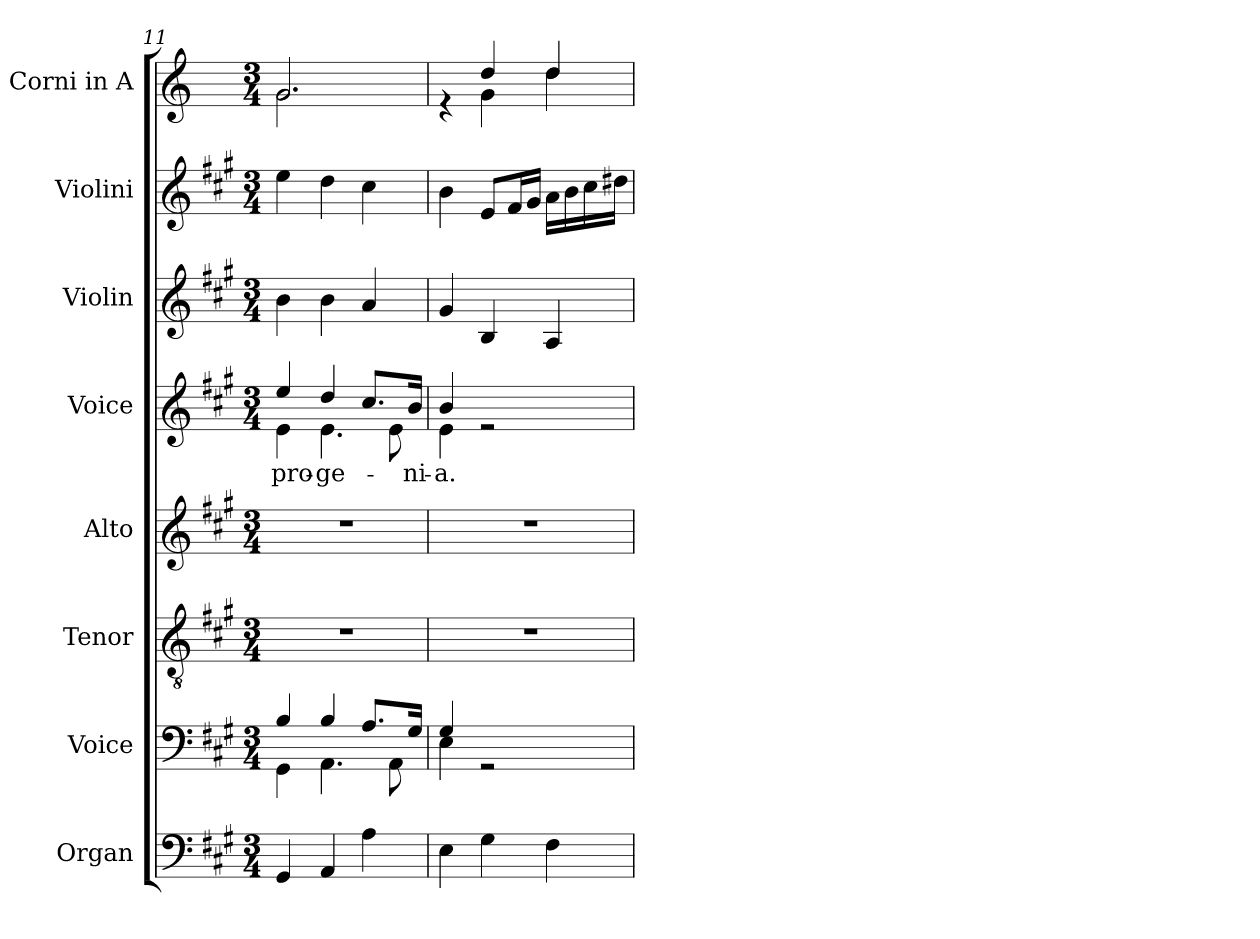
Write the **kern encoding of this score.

**kern	**kern	**kern	**kern	**kern	**text	**kern	**kern	**kern
*part8	*part7	*part6	*part5	*part4	*part4	*part3	*part2	*part1
*staff8	*staff7	*staff6	*staff5	*staff4	*staff4	*staff3	*staff2	*staff1
*I"Organ	*I"Voice	*I"Tenor	*I"Alto	*I"Voice	*	*I"Violin	*I"Violini	*I"Corni in A
*	*	*	*	*	*	*I'Vln	*I'Vln	*
*clefF4	*clefF4	*clefGv2	*clefG2	*clefG2	*	*clefG2	*clefG2	*clefG2
*	*	*	*	*	*	*	*	*ITrd2c3
*k[f#c#g#]	*k[f#c#g#]	*k[f#c#g#]	*k[f#c#g#]	*k[f#c#g#]	*	*k[f#c#g#]	*k[f#c#g#]	*k[f#c#g#]
*M3/4	*M3/4	*M3/4	*M3/4	*M3/4	*	*M3/4	*M3/4	*M3/4
=11	=11	=11	=11	=11	=11	=11	=11	=11
*	*^	*	*	*	*	*	*	*
!	!	!	!	!	!	!LO:LY:b	!	!	!
*	*	*	*	*	*^	*	*	*	*^
4GG#/	4B/	4GG#\	2.r	2.r	4ee/	4e\	pro-	4b\	4ee\	2.e/	2.e\
!	!	!	!	!	!	!	!LO:LY:b	!	!	!	!
4AA/	4B/	4.AA\	.	.	4dd/	4.e\	-ge-	4b\	4dd\	.	.
4A\	8.A/L	.	.	.	8.cc#/L	.	.	4a/	4cc#\	.	.
.	.	8AA\	.	.	.	8e\	.	.	.	.	.
!	!	!	!	!	!	!	!LO:LY:b	!	!	!	!
.	16G#/Jk	.	.	.	16b/Jk	.	-ni-	.	.	.	.
=12	=12	=12	=12	=12	=12	=12	=12	=12	=12	=12	=12
!	!	!	!	!	!	!	!LO:LY:b	!	!	!	!
4E\	4G#/	4E\	2.r	2.r	4b/	4e\	-a.	4g#/	4b\	4re	4ryy
4G#\	2rGG	2ryy	.	.	2re	2ryy	.	4B/	8e/L	4b/	4e\
.	.	.	.	.	.	.	.	.	16f#/L	.	.
.	.	.	.	.	.	.	.	.	16g#/JJ	.	.
4F#\	.	.	.	.	.	.	.	4A/	16a\LL	4b/	4b\
.	.	.	.	.	.	.	.	.	16b\	.	.
.	.	.	.	.	.	.	.	.	16cc#\	.	.
.	.	.	.	.	.	.	.	.	16dd#X\JJ	.	.
*	*v	*v	*	*	*v	*v	*	*	*	*v	*v
=	=	=	=	=	=	=	=	=
*-	*-	*-	*-	*-	*-	*-	*-	*-
